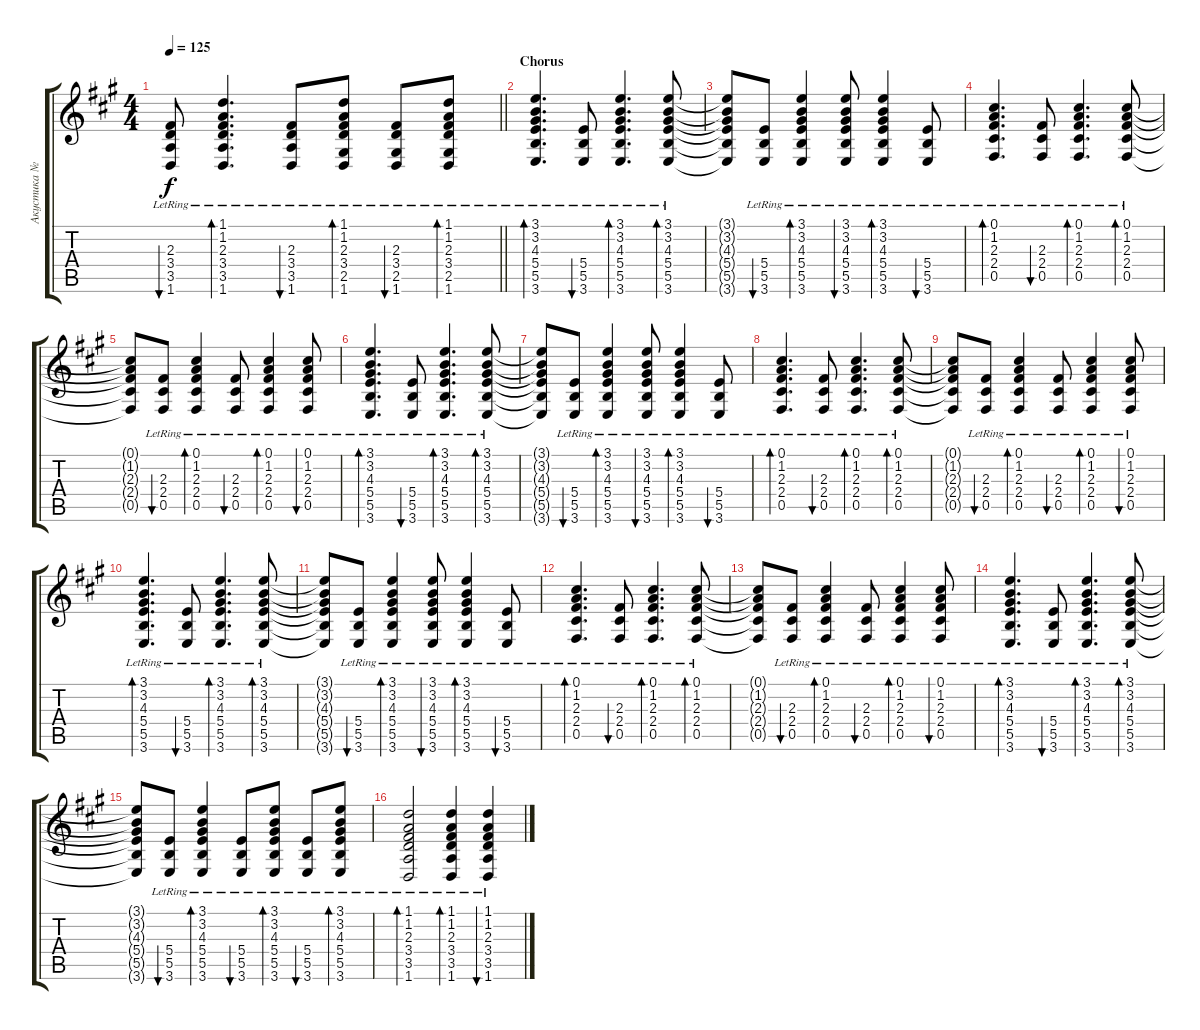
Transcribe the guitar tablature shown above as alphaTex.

\track ("Акустика №1" "Акустика №") {instrument acousticguitarsteel}
\staff {score tabs}
\tuning (Db4 Ab3 E3 B2 Gb2 Db2) {hide}
\ts (4 4)
\tempo 125
\clef g2
\barLineRight lightlight
\ks f#minor
(2.3{lr} 3.4{lr} 3.5{lr} 1.6{lr}).8{bu 30 dy f} (1.1{lr} 1.2{lr} 2.3{lr} 3.4{lr} 3.5{lr} 1.6{lr}).4{d bd 30} (2.3{lr} 3.4{lr} 3.5{lr} 1.6{lr}).8{bu 30} (1.1{lr} 1.2{lr} 2.3{lr} 3.4{lr} 2.5{lr} 1.6{lr}).8{bd 30} (2.3{lr} 3.4{lr} 2.5{lr} 1.6{lr}).8{bu 30} (1.1{lr} 1.2{lr} 2.3{lr} 3.4{lr} 2.5{lr} 1.6{lr}).8{bd 30} |
\section ("" "Chorus")
(3.1{lr} 3.2{lr} 4.3{lr} 5.4{lr} 5.5{lr} 3.6{lr}).4{d bd 30} (5.4{lr} 5.5{lr} 3.6{lr}).8{bu 30} (3.1{lr} 3.2{lr} 4.3{lr} 5.4{lr} 5.5{lr} 3.6{lr}).4{d bd 30} (3.1{lr} 3.2{lr} 4.3{lr} 5.4{lr} 5.5{lr} 3.6{lr}).8{bd 30} |
(3.1{t} 3.2{t} 4.3{t} 5.4{t} 5.5{t} 3.6{t}).8 (5.4{lr} 5.5{lr} 3.6{lr}).8{bu 30} (3.1{lr} 3.2{lr} 4.3{lr} 5.4{lr} 5.5{lr} 3.6{lr}).4{bd 30} (3.1{lr} 3.2{lr} 4.3{lr} 5.4{lr} 5.5{lr} 3.6{lr}).8{bu 30} (3.1{lr} 3.2{lr} 4.3{lr} 5.4{lr} 5.5{lr} 3.6{lr}).4{bd 30} (5.4{lr} 5.5{lr} 3.6{lr}).8{bu 30} |
(0.1{lr} 1.2{lr} 2.3{lr} 2.4{lr} 0.5{lr}).4{d bd 30} (2.3{lr} 2.4{lr} 0.5{lr}).8{bu 30} (0.1{lr} 1.2{lr} 2.3{lr} 2.4{lr} 0.5{lr}).4{d bd 30} (0.1{lr} 1.2{lr} 2.3{lr} 2.4{lr} 0.5{lr}).8{bd 30} |
(0.1{t} 1.2{t} 2.3{t} 2.4{t} 0.5{t}).8 (2.3{lr} 2.4{lr} 0.5{lr}).8{bu 30} (0.1{lr} 1.2{lr} 2.3{lr} 2.4{lr} 0.5{lr}).4{bd 30} (2.3{lr} 2.4{lr} 0.5{lr}).8{bu 30} (0.1{lr} 1.2{lr} 2.3{lr} 2.4{lr} 0.5{lr}).4{bd 30} (0.1{lr} 1.2{lr} 2.3{lr} 2.4{lr} 0.5{lr}).8{bu 30} |
(3.1{lr} 3.2{lr} 4.3{lr} 5.4{lr} 5.5{lr} 3.6{lr}).4{d bd 30} (5.4{lr} 5.5{lr} 3.6{lr}).8{bu 30} (3.1{lr} 3.2{lr} 4.3{lr} 5.4{lr} 5.5{lr} 3.6{lr}).4{d bd 30} (3.1{lr} 3.2{lr} 4.3{lr} 5.4{lr} 5.5{lr} 3.6{lr}).8{bd 30} |
(3.1{t} 3.2{t} 4.3{t} 5.4{t} 5.5{t} 3.6{t}).8 (5.4{lr} 5.5{lr} 3.6{lr}).8{bu 30} (3.1{lr} 3.2{lr} 4.3{lr} 5.4{lr} 5.5{lr} 3.6{lr}).4{bd 30} (3.1{lr} 3.2{lr} 4.3{lr} 5.4{lr} 5.5{lr} 3.6{lr}).8{bu 30} (3.1{lr} 3.2{lr} 4.3{lr} 5.4{lr} 5.5{lr} 3.6{lr}).4{bd 30} (5.4{lr} 5.5{lr} 3.6{lr}).8{bu 30} |
(0.1{lr} 1.2{lr} 2.3{lr} 2.4{lr} 0.5{lr}).4{d bd 30} (2.3{lr} 2.4{lr} 0.5{lr}).8{bu 30} (0.1{lr} 1.2{lr} 2.3{lr} 2.4{lr} 0.5{lr}).4{d bd 30} (0.1{lr} 1.2{lr} 2.3{lr} 2.4{lr} 0.5{lr}).8{bd 30} |
(0.1{t} 1.2{t} 2.3{t} 2.4{t} 0.5{t}).8 (2.3{lr} 2.4{lr} 0.5{lr}).8{bu 30} (0.1{lr} 1.2{lr} 2.3{lr} 2.4{lr} 0.5{lr}).4{bd 30} (2.3{lr} 2.4{lr} 0.5{lr}).8{bu 30} (0.1{lr} 1.2{lr} 2.3{lr} 2.4{lr} 0.5{lr}).4{bd 30} (0.1{lr} 1.2{lr} 2.3{lr} 2.4{lr} 0.5{lr}).8{bu 30} |
(3.1{lr} 3.2{lr} 4.3{lr} 5.4{lr} 5.5{lr} 3.6{lr}).4{d bd 30} (5.4{lr} 5.5{lr} 3.6{lr}).8{bu 30} (3.1{lr} 3.2{lr} 4.3{lr} 5.4{lr} 5.5{lr} 3.6{lr}).4{d bd 30} (3.1{lr} 3.2{lr} 4.3{lr} 5.4{lr} 5.5{lr} 3.6{lr}).8{bd 30} |
(3.1{t} 3.2{t} 4.3{t} 5.4{t} 5.5{t} 3.6{t}).8 (5.4{lr} 5.5{lr} 3.6{lr}).8{bu 30} (3.1{lr} 3.2{lr} 4.3{lr} 5.4{lr} 5.5{lr} 3.6{lr}).4{bd 30} (3.1{lr} 3.2{lr} 4.3{lr} 5.4{lr} 5.5{lr} 3.6{lr}).8{bu 30} (3.1{lr} 3.2{lr} 4.3{lr} 5.4{lr} 5.5{lr} 3.6{lr}).4{bd 30} (5.4{lr} 5.5{lr} 3.6{lr}).8{bu 30} |
(0.1{lr} 1.2{lr} 2.3{lr} 2.4{lr} 0.5{lr}).4{d bd 30} (2.3{lr} 2.4{lr} 0.5{lr}).8{bu 30} (0.1{lr} 1.2{lr} 2.3{lr} 2.4{lr} 0.5{lr}).4{d bd 30} (0.1{lr} 1.2{lr} 2.3{lr} 2.4{lr} 0.5{lr}).8{bd 30} |
(0.1{t} 1.2{t} 2.3{t} 2.4{t} 0.5{t}).8 (2.3{lr} 2.4{lr} 0.5{lr}).8{bu 30} (0.1{lr} 1.2{lr} 2.3{lr} 2.4{lr} 0.5{lr}).4{bd 30} (2.3{lr} 2.4{lr} 0.5{lr}).8{bu 30} (0.1{lr} 1.2{lr} 2.3{lr} 2.4{lr} 0.5{lr}).4{bd 30} (0.1{lr} 1.2{lr} 2.3{lr} 2.4{lr} 0.5{lr}).8{bu 30} |
(3.1{lr} 3.2{lr} 4.3{lr} 5.4{lr} 5.5{lr} 3.6{lr}).4{d bd 30} (5.4{lr} 5.5{lr} 3.6{lr}).8{bu 30} (3.1{lr} 3.2{lr} 4.3{lr} 5.4{lr} 5.5{lr} 3.6{lr}).4{d bd 30} (3.1{lr} 3.2{lr} 4.3{lr} 5.4{lr} 5.5{lr} 3.6{lr}).8{bd 30} |
(3.1{t} 3.2{t} 4.3{t} 5.4{t} 5.5{t} 3.6{t}).8 (5.4{lr} 5.5{lr} 3.6{lr}).8{bu 30} (3.1{lr} 3.2{lr} 4.3{lr} 5.4{lr} 5.5{lr} 3.6{lr}).4{bd 30} (5.4{lr} 5.5{lr} 3.6{lr}).8{bu 30} (3.1{lr} 3.2{lr} 4.3{lr} 5.4{lr} 5.5{lr} 3.6{lr}).8{bd 30} (5.4{lr} 5.5{lr} 3.6{lr}).8{bu 30} (3.1{lr} 3.2{lr} 4.3{lr} 5.4{lr} 5.5{lr} 3.6{lr}).8{bd 30} |
(1.1{lr} 1.2{lr} 2.3{lr} 3.4{lr} 3.5{lr} 1.6{lr}).2{bd 30} (1.1{lr} 1.2{lr} 2.3{lr} 3.4{lr} 3.5{lr} 1.6{lr}).4{bd 30} (1.1{lr} 1.2{lr} 2.3{lr} 3.4{lr} 3.5{lr} 1.6{lr}).4{bu 30}
